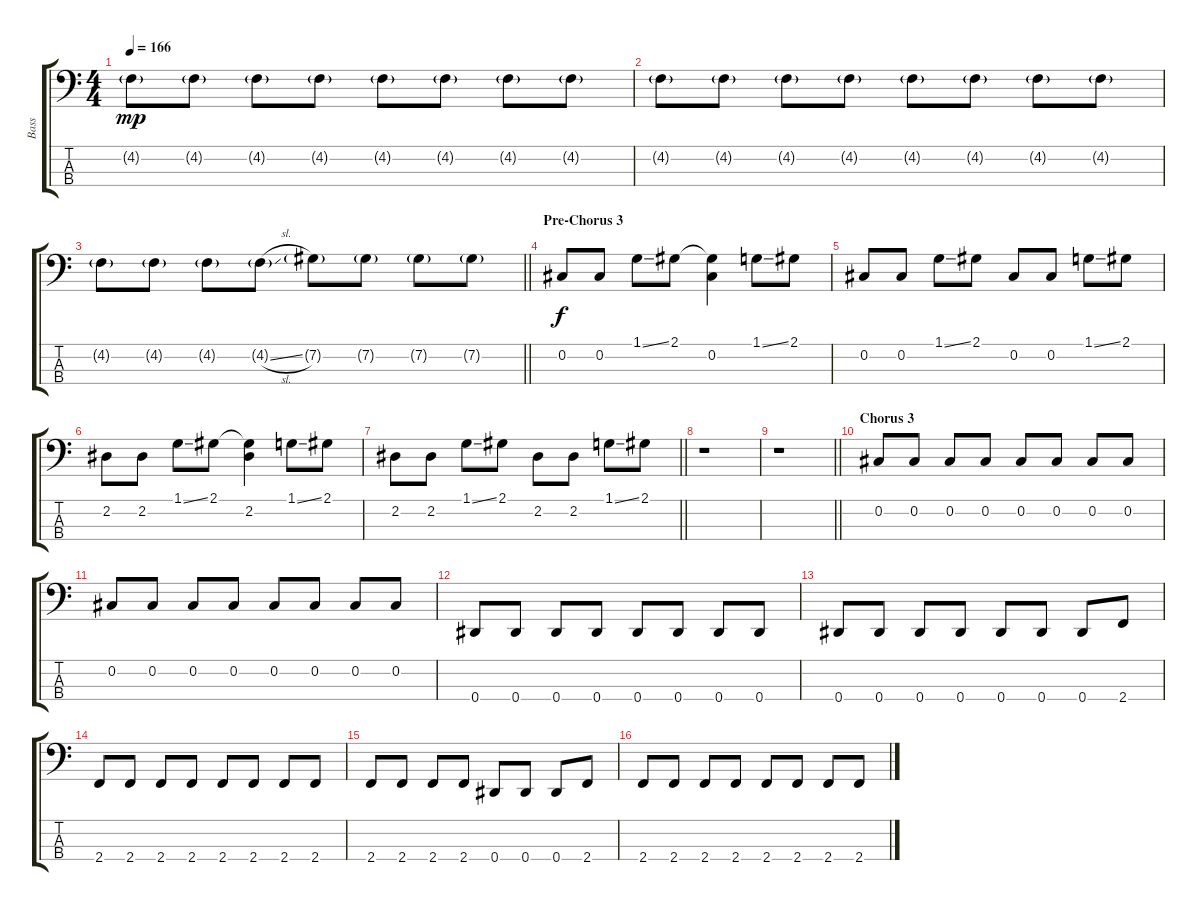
\track ("Bass" "Bass") {instrument electricbassfinger}
\staff {score tabs}
\tuning (Gb2 Db2 Ab1 Eb1) {hide}
\ts (4 4)
\tempo 166
\clef f4
\ks c
4.2{g}.8{dy mp} 4.2{g}.8 4.2{g}.8 4.2{g}.8 4.2{g}.8 4.2{g}.8 4.2{g}.8 4.2{g}.8 |
4.2{g}.8 4.2{g}.8 4.2{g}.8 4.2{g}.8 4.2{g}.8 4.2{g}.8 4.2{g}.8 4.2{g}.8 |
\barLineRight lightlight
4.2{g}.8 4.2{g}.8 4.2{g}.8 4.2{sl g}.8 7.2{g}.8 7.2{g}.8 7.2{g}.8 7.2{g}.8 |
\section ("" "Pre-Chorus 3")
0.2.8{dy f} 0.2.8 1.1{ss}.8 2.1.8 (2.1{t} 0.2).4 1.1{ss}.8 2.1.8 |
0.2.8 0.2.8 1.1{ss}.8 2.1.8 0.2.8 0.2.8 1.1{ss}.8 2.1.8 |
2.2.8 2.2.8 1.1{ss}.8 2.1.8 (2.1{t} 2.2).4 1.1{ss}.8 2.1.8 |
\barLineRight lightlight
2.2.8 2.2.8 1.1{ss}.8 2.1.8 2.2.8 2.2.8 1.1{ss}.8 2.1.8 |
r.1 |
\barLineRight lightlight
r.1 |
\section ("" "Chorus 3")
0.2.8 0.2.8 0.2.8 0.2.8 0.2.8 0.2.8 0.2.8 0.2.8 |
0.2.8 0.2.8 0.2.8 0.2.8 0.2.8 0.2.8 0.2.8 0.2.8 |
0.4.8 0.4.8 0.4.8 0.4.8 0.4.8 0.4.8 0.4.8 0.4.8 |
0.4.8 0.4.8 0.4.8 0.4.8 0.4.8 0.4.8 0.4.8 2.4.8 |
2.4.8 2.4.8 2.4.8 2.4.8 2.4.8 2.4.8 2.4.8 2.4.8 |
2.4.8 2.4.8 2.4.8 2.4.8 0.4.8 0.4.8 0.4.8 2.4.8 |
2.4.8 2.4.8 2.4.8 2.4.8 2.4.8 2.4.8 2.4.8 2.4.8
